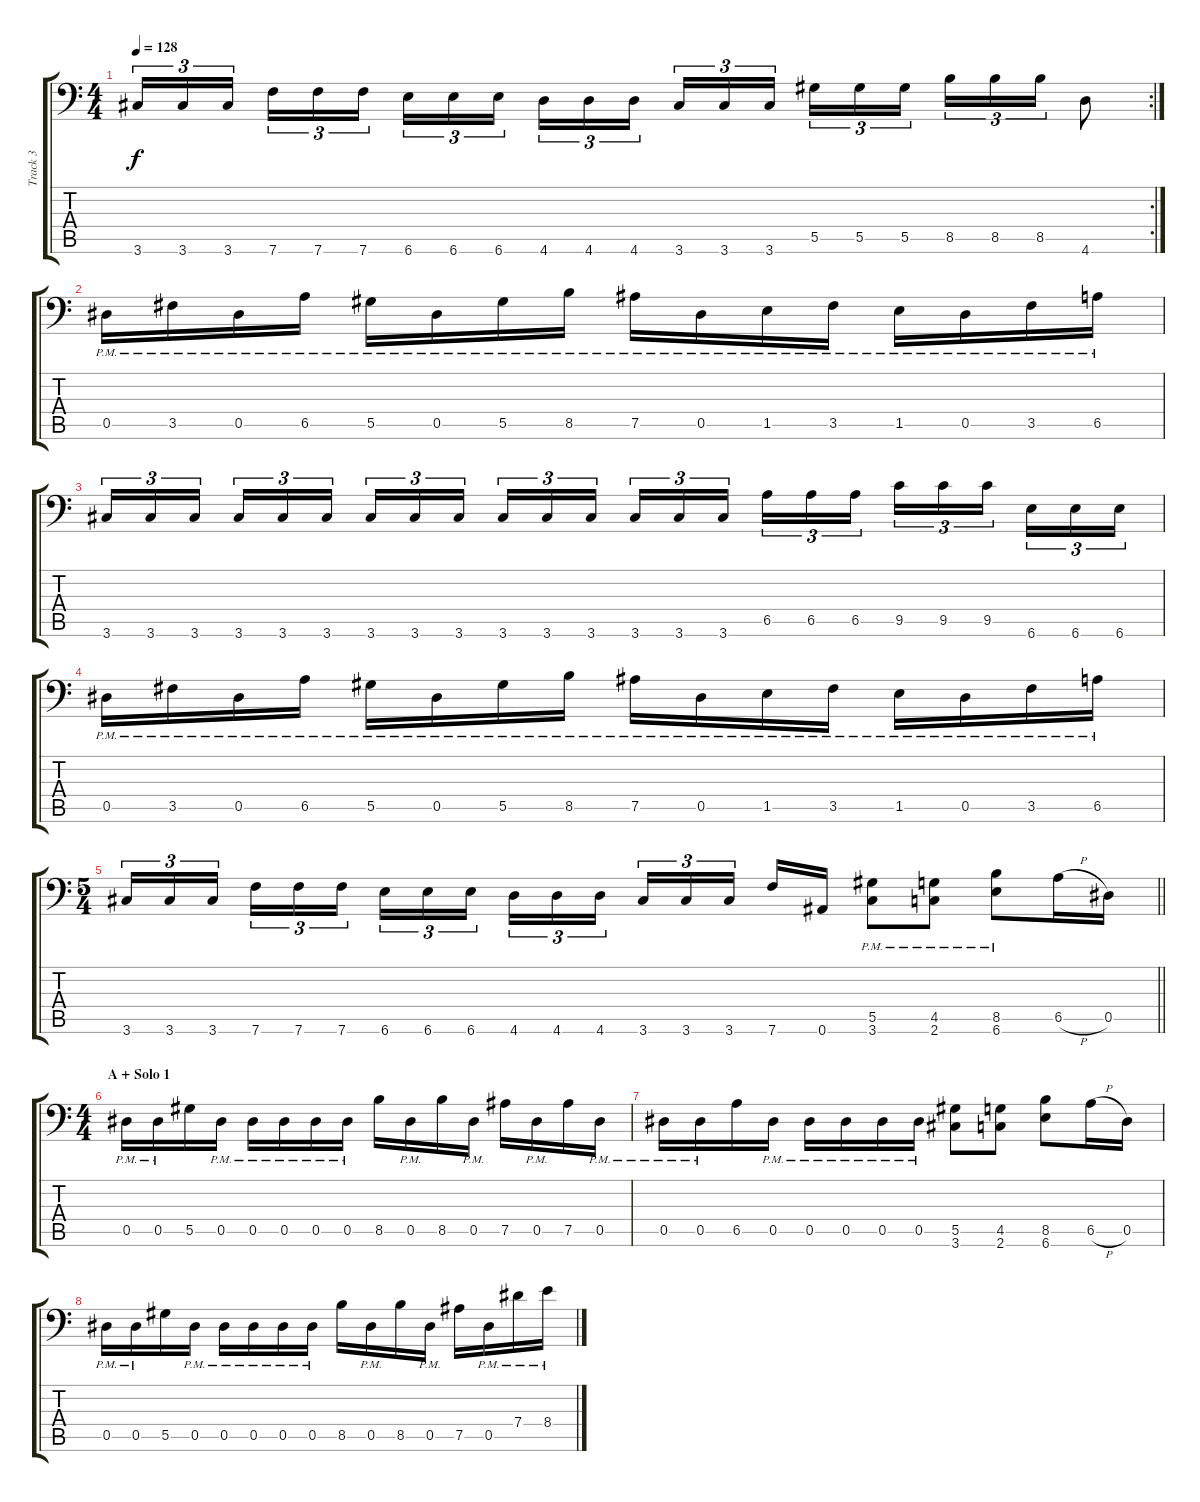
\track ("Track 3" "Track 3") {instrument distortionguitar}
\staff {score tabs}
\tuning (Bb3 F3 Db3 Ab2 Eb2 Bb1) {hide}
\rc 2
\ts (4 4)
\tempo 128
\clef f4
\ks c
3.6.16{tu (3 2) dy f} 3.6.16{tu (3 2)} 3.6.16{tu (3 2)} 7.6.16{tu (3 2)} 7.6.16{tu (3 2)} 7.6.16{tu (3 2)} 6.6.16{tu (3 2)} 6.6.16{tu (3 2)} 6.6.16{tu (3 2)} 4.6.16{tu (3 2)} 4.6.16{tu (3 2)} 4.6.16{tu (3 2)} 3.6.16{tu (3 2)} 3.6.16{tu (3 2)} 3.6.16{tu (3 2)} 5.5.16{tu (3 2)} 5.5.16{tu (3 2)} 5.5.16{tu (3 2)} 8.5.16{tu (3 2)} 8.5.16{tu (3 2)} 8.5.16{tu (3 2)} 4.6.8 |
0.5{pm}.16 3.5{pm}.16 0.5{pm}.16 6.5{pm}.16 5.5{pm}.16 0.5{pm}.16 5.5{pm}.16 8.5{pm}.16 7.5{pm}.16 0.5{pm}.16 1.5{pm}.16 3.5{pm}.16 1.5{pm}.16 0.5{pm}.16 3.5{pm}.16 6.5{pm}.16 |
3.6.16{tu (3 2)} 3.6.16{tu (3 2)} 3.6.16{tu (3 2)} 3.6.16{tu (3 2)} 3.6.16{tu (3 2)} 3.6.16{tu (3 2)} 3.6.16{tu (3 2)} 3.6.16{tu (3 2)} 3.6.16{tu (3 2)} 3.6.16{tu (3 2)} 3.6.16{tu (3 2)} 3.6.16{tu (3 2)} 3.6.16{tu (3 2)} 3.6.16{tu (3 2)} 3.6.16{tu (3 2)} 6.5.16{tu (3 2)} 6.5.16{tu (3 2)} 6.5.16{tu (3 2)} 9.5.16{tu (3 2)} 9.5.16{tu (3 2)} 9.5.16{tu (3 2)} 6.6.16{tu (3 2)} 6.6.16{tu (3 2)} 6.6.16{tu (3 2)} |
0.5{pm}.16 3.5{pm}.16 0.5{pm}.16 6.5{pm}.16 5.5{pm}.16 0.5{pm}.16 5.5{pm}.16 8.5{pm}.16 7.5{pm}.16 0.5{pm}.16 1.5{pm}.16 3.5{pm}.16 1.5{pm}.16 0.5{pm}.16 3.5{pm}.16 6.5{pm}.16 |
\ts (5 4)
\barLineRight lightlight
3.6.16{tu (3 2)} 3.6.16{tu (3 2)} 3.6.16{tu (3 2)} 7.6.16{tu (3 2)} 7.6.16{tu (3 2)} 7.6.16{tu (3 2)} 6.6.16{tu (3 2)} 6.6.16{tu (3 2)} 6.6.16{tu (3 2)} 4.6.16{tu (3 2)} 4.6.16{tu (3 2)} 4.6.16{tu (3 2)} 3.6.16{tu (3 2)} 3.6.16{tu (3 2)} 3.6.16{tu (3 2)} 7.6.16 0.6.16 (5.5{pm} 3.6{pm}).8 (4.5{pm} 2.6{pm}).8 (8.5{pm} 6.6{pm}).8 6.5{h}.16 0.5.16 |
\ts (4 4)
\section ("" "A + Solo 1")
0.5{pm}.16 0.5{pm}.16 5.5.16 0.5{pm}.16 0.5{pm}.16 0.5{pm}.16 0.5{pm}.16 0.5{pm}.16 8.5.16 0.5{pm}.16 8.5.16 0.5{pm}.16 7.5.16 0.5{pm}.16 7.5.16 0.5{pm}.16 |
0.5{pm}.16 0.5{pm}.16 6.5.16 0.5{pm}.16 0.5{pm}.16 0.5{pm}.16 0.5{pm}.16 0.5{pm}.16 (5.5 3.6).8 (4.5 2.6).8 (8.5 6.6).8 6.5{h}.16 0.5.16 |
0.5{pm}.16 0.5{pm}.16 5.5.16 0.5{pm}.16 0.5{pm}.16 0.5{pm}.16 0.5{pm}.16 0.5{pm}.16 8.5.16 0.5{pm}.16 8.5.16 0.5{pm}.16 7.5.16 0.5{pm}.16 7.4{pm}.16 8.4{pm}.16
